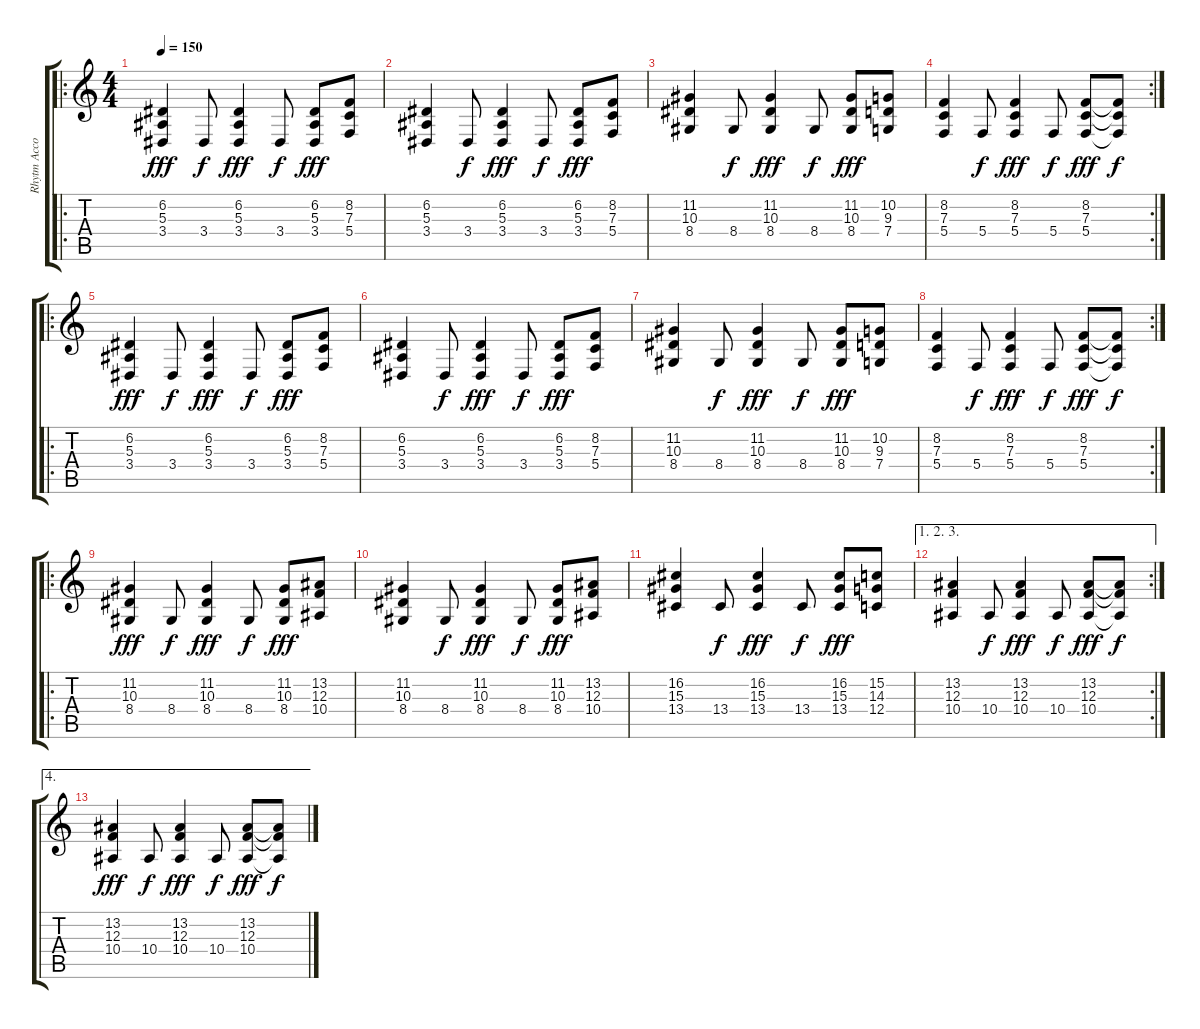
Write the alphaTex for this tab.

\track ("Rhytm Accordion" "Rhytm Acco") {instrument tangoaccordion}
\staff {score tabs}
\tuning (D4 A3 F3 C3 G2 C2) {hide}
\ro
\ts (4 4)
\tempo 150
\clef g2
\ks c
(6.2 5.3 3.4).4{dy fff volume 16 instrument accordion} 3.4.8{dy f} (6.2 5.3 3.4).4{dy fff} 3.4.8{dy f} (6.2 5.3 3.4).8{dy fff} (8.2 7.3 5.4).8 |
(6.2 5.3 3.4).4 3.4.8{dy f} (6.2 5.3 3.4).4{dy fff} 3.4.8{dy f} (6.2 5.3 3.4).8{dy fff} (8.2 7.3 5.4).8 |
(11.2 10.3 8.4).4 8.4.8{dy f} (11.2 10.3 8.4).4{dy fff} 8.4.8{dy f} (11.2 10.3 8.4).8{dy fff} (10.2 9.3 7.4).8 |
\rc 2
(8.2 7.3 5.4).4 5.4.8{dy f} (8.2 7.3 5.4).4{dy fff} 5.4.8{dy f} (8.2 7.3 5.4).8{dy fff} (8.2{t} 7.3{t} 5.4{t}).8{dy f} |
\ro
(6.2 5.3 3.4).4{dy fff volume 16 instrument accordion} 3.4.8{dy f} (6.2 5.3 3.4).4{dy fff} 3.4.8{dy f} (6.2 5.3 3.4).8{dy fff} (8.2 7.3 5.4).8 |
(6.2 5.3 3.4).4 3.4.8{dy f} (6.2 5.3 3.4).4{dy fff} 3.4.8{dy f} (6.2 5.3 3.4).8{dy fff} (8.2 7.3 5.4).8 |
(11.2 10.3 8.4).4 8.4.8{dy f} (11.2 10.3 8.4).4{dy fff} 8.4.8{dy f} (11.2 10.3 8.4).8{dy fff} (10.2 9.3 7.4).8 |
\rc 2
(8.2 7.3 5.4).4 5.4.8{dy f} (8.2 7.3 5.4).4{dy fff} 5.4.8{dy f} (8.2 7.3 5.4).8{dy fff} (8.2{t} 7.3{t} 5.4{t}).8{dy f} |
\ro
(11.2 10.3 8.4).4{dy fff volume 16 instrument accordion} 8.4.8{dy f} (11.2 10.3 8.4).4{dy fff} 8.4.8{dy f} (11.2 10.3 8.4).8{dy fff} (13.2 12.3 10.4).8 |
(11.2 10.3 8.4).4 8.4.8{dy f} (11.2 10.3 8.4).4{dy fff} 8.4.8{dy f} (11.2 10.3 8.4).8{dy fff} (13.2 12.3 10.4).8 |
(16.2 15.3 13.4).4 13.4.8{dy f} (16.2 15.3 13.4).4{dy fff} 13.4.8{dy f} (16.2 15.3 13.4).8{dy fff} (15.2 14.3 12.4).8 |
\ae (1 2 3)
\rc 2
(13.2 12.3 10.4).4 10.4.8{dy f} (13.2 12.3 10.4).4{dy fff} 10.4.8{dy f} (13.2 12.3 10.4).8{dy fff} (13.2{t} 12.3{t} 10.4{t}).8{dy f} |
\ae 4
(13.2 12.3 10.4).4{dy fff} 10.4.8{dy f} (13.2 12.3 10.4).4{dy fff} 10.4.8{dy f} (13.2 12.3 10.4).8{dy fff} (13.2{t} 12.3{t} 10.4{t}).8{dy f}
